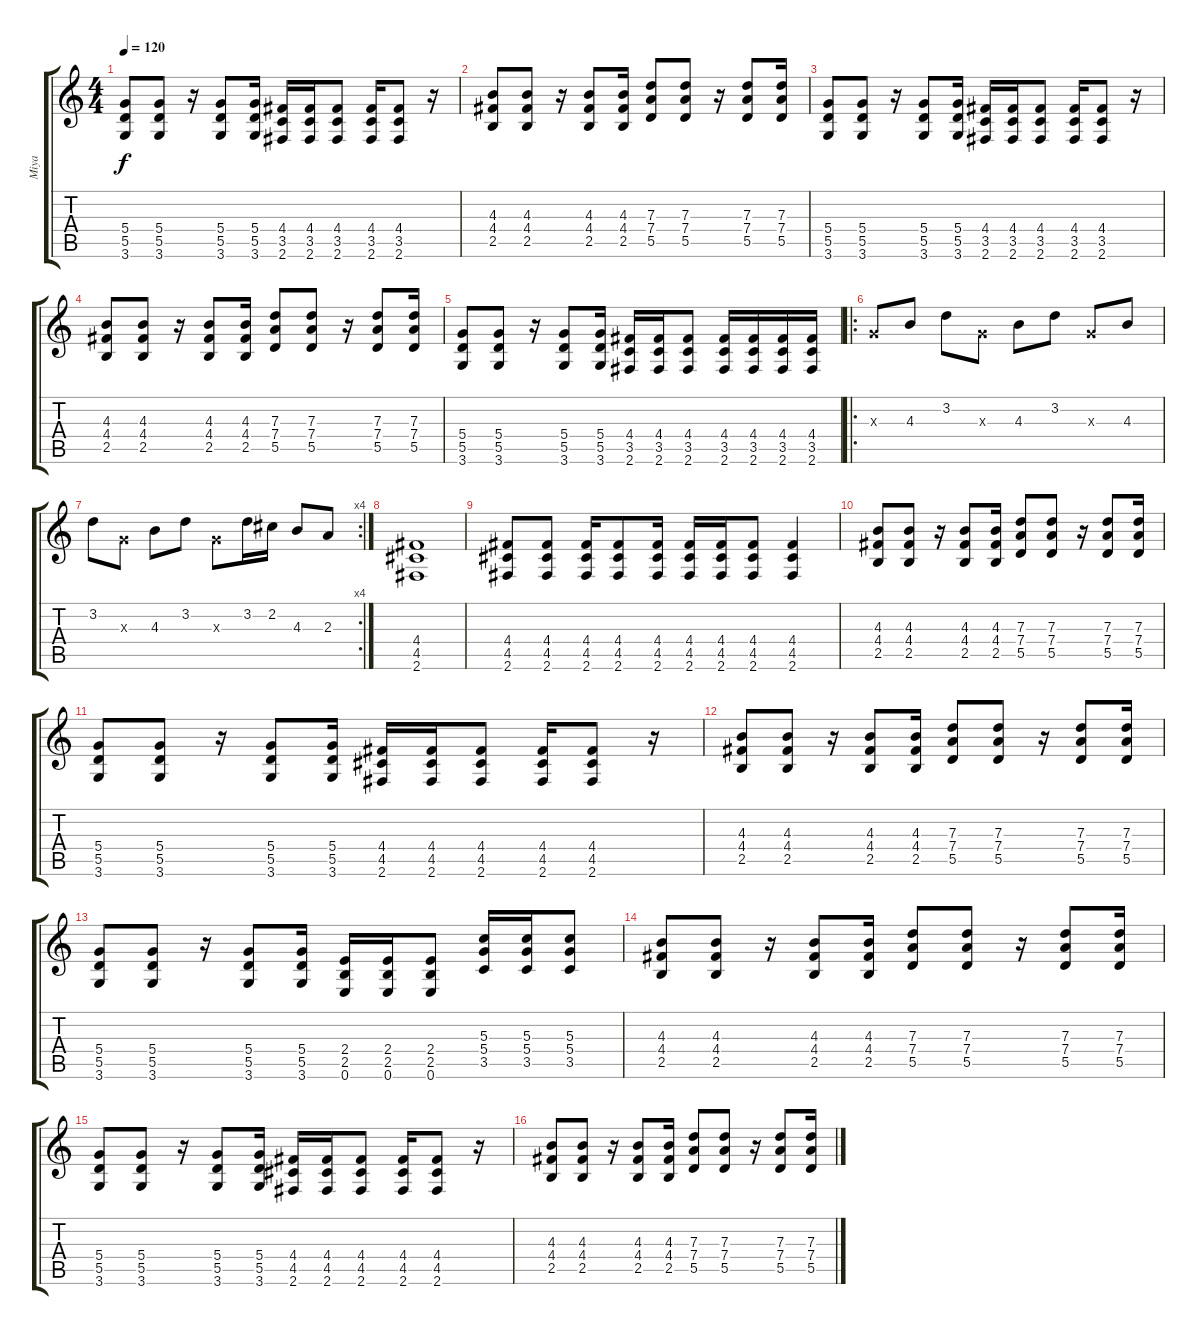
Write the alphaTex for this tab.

\track ("Miya" "Miya") {instrument distortionguitar}
\staff {score tabs}
\tuning (E4 B3 G3 D3 A2 E2) {hide}
\ts (4 4)
\tempo 120
\clef g2
\ks c
(5.4 5.5 3.6).8{dy f} (5.4 5.5 3.6).8 r.16 (5.4 5.5 3.6).8 (5.4 5.5 3.6).16 (4.4 3.5 2.6).16 (4.4 3.5 2.6).16 (4.4 3.5 2.6).8 (4.4 3.5 2.6).16 (4.4 3.5 2.6).8 r.16 |
(4.3 4.4 2.5).8 (4.3 4.4 2.5).8 r.16 (4.3 4.4 2.5).8 (4.3 4.4 2.5).16 (7.3 7.4 5.5).8 (7.3 7.4 5.5).8 r.16 (7.3 7.4 5.5).8 (7.3 7.4 5.5).16 |
(5.4 5.5 3.6).8 (5.4 5.5 3.6).8 r.16 (5.4 5.5 3.6).8 (5.4 5.5 3.6).16 (4.4 3.5 2.6).16 (4.4 3.5 2.6).16 (4.4 3.5 2.6).8 (4.4 3.5 2.6).16 (4.4 3.5 2.6).8 r.16 |
(4.3 4.4 2.5).8 (4.3 4.4 2.5).8 r.16 (4.3 4.4 2.5).8 (4.3 4.4 2.5).16 (7.3 7.4 5.5).8 (7.3 7.4 5.5).8 r.16 (7.3 7.4 5.5).8 (7.3 7.4 5.5).16 |
(5.4 5.5 3.6).8 (5.4 5.5 3.6).8 r.16 (5.4 5.5 3.6).8 (5.4 5.5 3.6).16 (4.4 3.5 2.6).16 (4.4 3.5 2.6).16 (4.4 3.5 2.6).8 (4.4 3.5 2.6).16 (4.4 3.5 2.6).16 (4.4 3.5 2.6).16 (4.4 3.5 2.6).16 |
\ro
0.3{x}.8{volume 10 instrument overdrivenguitar} 4.3.8 3.2.8 0.3{x}.8 4.3.8 3.2.8 0.3{x}.8 4.3.8 |
\rc 4
3.2.8 0.3{x}.8 4.3.8 3.2.8 0.3{x}.8 3.2.16 2.2.16 4.3.8 2.3.8 |
(4.4 4.5 2.6).1{volume 13 instrument distortionguitar} |
(4.4 4.5 2.6).8 (4.4 4.5 2.6).8 (4.4 4.5 2.6).16 (4.4 4.5 2.6).8 (4.4 4.5 2.6).16 (4.4 4.5 2.6).16 (4.4 4.5 2.6).16 (4.4 4.5 2.6).8 (4.4 4.5 2.6).4 |
(4.3 4.4 2.5).8 (4.3 4.4 2.5).8 r.16 (4.3 4.4 2.5).8 (4.3 4.4 2.5).16 (7.3 7.4 5.5).8 (7.3 7.4 5.5).8 r.16 (7.3 7.4 5.5).8 (7.3 7.4 5.5).16 |
(5.4 5.5 3.6).8 (5.4 5.5 3.6).8 r.16 (5.4 5.5 3.6).8 (5.4 5.5 3.6).16 (4.4 4.5 2.6).16 (4.4 4.5 2.6).16 (4.4 4.5 2.6).8 (4.4 4.5 2.6).16 (4.4 4.5 2.6).8 r.16 |
(4.3 4.4 2.5).8 (4.3 4.4 2.5).8 r.16 (4.3 4.4 2.5).8 (4.3 4.4 2.5).16 (7.3 7.4 5.5).8 (7.3 7.4 5.5).8 r.16 (7.3 7.4 5.5).8 (7.3 7.4 5.5).16 |
(5.4 5.5 3.6).8 (5.4 5.5 3.6).8 r.16 (5.4 5.5 3.6).8 (5.4 5.5 3.6).16 (2.4 2.5 0.6).16 (2.4 2.5 0.6).16 (2.4 2.5 0.6).8 (5.3 5.4 3.5).16 (5.3 5.4 3.5).16 (5.3 5.4 3.5).8 |
(4.3 4.4 2.5).8 (4.3 4.4 2.5).8 r.16 (4.3 4.4 2.5).8 (4.3 4.4 2.5).16 (7.3 7.4 5.5).8 (7.3 7.4 5.5).8 r.16 (7.3 7.4 5.5).8 (7.3 7.4 5.5).16 |
(5.4 5.5 3.6).8 (5.4 5.5 3.6).8 r.16 (5.4 5.5 3.6).8 (5.4 5.5 3.6).16 (4.4 4.5 2.6).16 (4.4 4.5 2.6).16 (4.4 4.5 2.6).8 (4.4 4.5 2.6).16 (4.4 4.5 2.6).8 r.16 |
(4.3 4.4 2.5).8 (4.3 4.4 2.5).8 r.16 (4.3 4.4 2.5).8 (4.3 4.4 2.5).16 (7.3 7.4 5.5).8 (7.3 7.4 5.5).8 r.16 (7.3 7.4 5.5).8 (7.3 7.4 5.5).16
